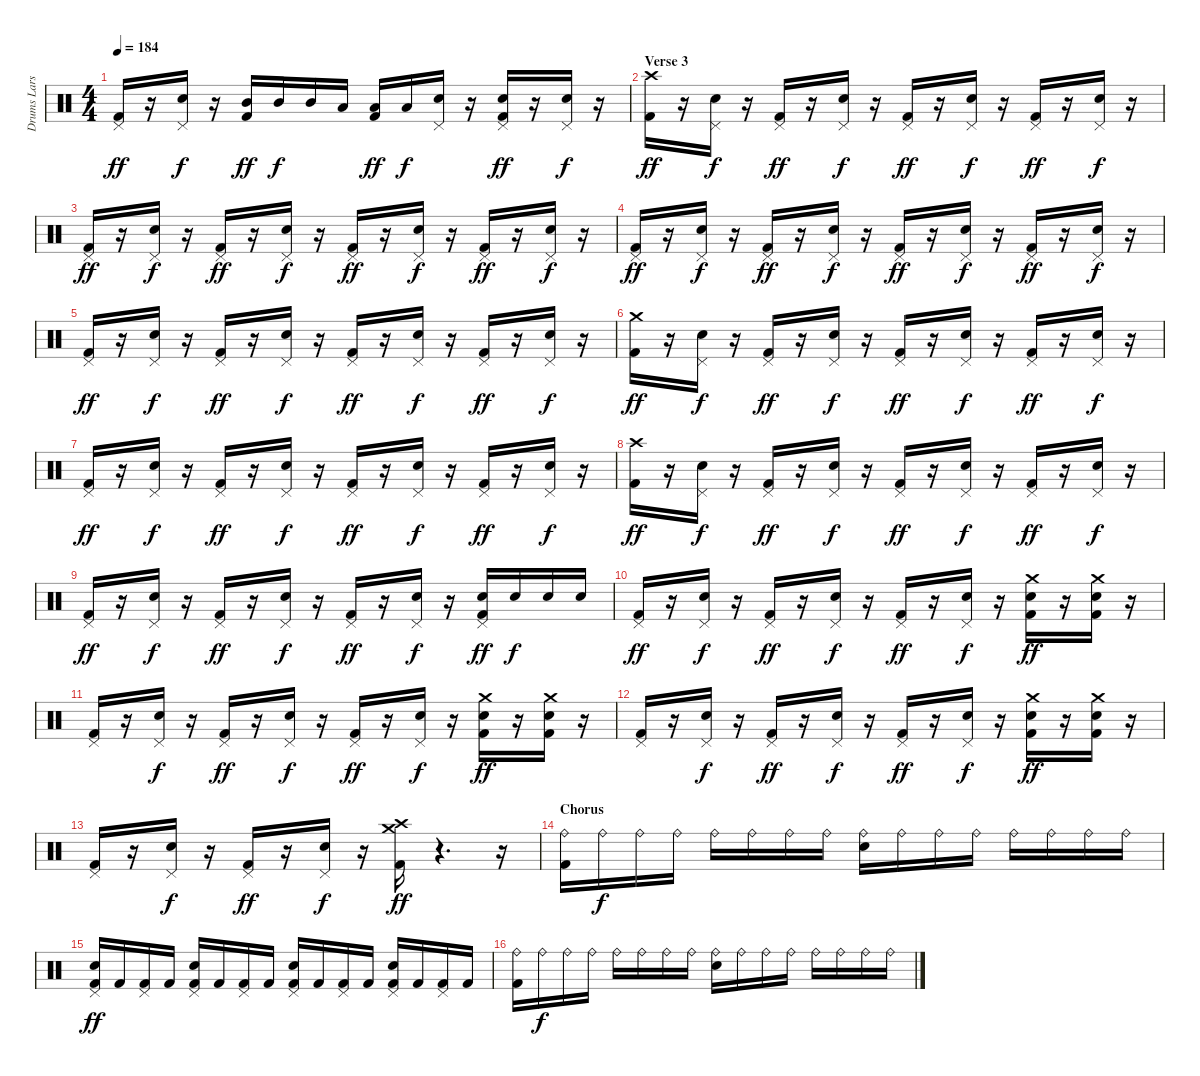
\track ("Drums Lars" "Drums Lars") {instrument percussion}
\staff {score}
\articulation defaults
\ts (4 4)
\tempo 184
\clef neutral
\ks c
("Kick (hit) 2" "Pedal Hi-Hat (hit)").16{dy ff} r.16 ("Pedal Hi-Hat (hit)" "Electric Snare (hit)").16{dy f} r.16 ("Kick (hit) 2" "Mid Tom (hit)").16{dy ff} "Mid Tom (hit)".16{dy f} "Mid Tom (hit)".16 "Low Tom (hit)".16 ("Kick (hit) 2" "Low Tom (hit)").16{dy ff} "Low Tom (hit)".16{dy f} ("Pedal Hi-Hat (hit)" "Electric Snare (hit)").16 r.16 ("Kick (hit) 2" "Pedal Hi-Hat (hit)" "Electric Snare (hit)").16{dy ff} r.16 ("Pedal Hi-Hat (hit)" "Electric Snare (hit)").16{dy f} r.16 |
\section ("" "Verse 3")
("Kick (hit) 2" "Crash high (hit)").16{dy ff} r.16 ("Pedal Hi-Hat (hit)" "Electric Snare (hit)").16{dy f} r.16 ("Kick (hit) 2" "Pedal Hi-Hat (hit)").16{dy ff} r.16 ("Pedal Hi-Hat (hit)" "Electric Snare (hit)").16{dy f} r.16 ("Kick (hit) 2" "Pedal Hi-Hat (hit)").16{dy ff} r.16 ("Pedal Hi-Hat (hit)" "Electric Snare (hit)").16{dy f} r.16 ("Kick (hit) 2" "Pedal Hi-Hat (hit)").16{dy ff} r.16 ("Pedal Hi-Hat (hit)" "Electric Snare (hit)").16{dy f} r.16 |
("Kick (hit) 2" "Pedal Hi-Hat (hit)").16{dy ff} r.16 ("Pedal Hi-Hat (hit)" "Electric Snare (hit)").16{dy f} r.16 ("Kick (hit) 2" "Pedal Hi-Hat (hit)").16{dy ff} r.16 ("Pedal Hi-Hat (hit)" "Electric Snare (hit)").16{dy f} r.16 ("Kick (hit) 2" "Pedal Hi-Hat (hit)").16{dy ff} r.16 ("Pedal Hi-Hat (hit)" "Electric Snare (hit)").16{dy f} r.16 ("Kick (hit) 2" "Pedal Hi-Hat (hit)").16{dy ff} r.16 ("Pedal Hi-Hat (hit)" "Electric Snare (hit)").16{dy f} r.16 |
("Kick (hit) 2" "Pedal Hi-Hat (hit)").16{dy ff} r.16 ("Pedal Hi-Hat (hit)" "Electric Snare (hit)").16{dy f} r.16 ("Kick (hit) 2" "Pedal Hi-Hat (hit)").16{dy ff} r.16 ("Pedal Hi-Hat (hit)" "Electric Snare (hit)").16{dy f} r.16 ("Kick (hit) 2" "Pedal Hi-Hat (hit)").16{dy ff} r.16 ("Pedal Hi-Hat (hit)" "Electric Snare (hit)").16{dy f} r.16 ("Kick (hit) 2" "Pedal Hi-Hat (hit)").16{dy ff} r.16 ("Pedal Hi-Hat (hit)" "Electric Snare (hit)").16{dy f} r.16 |
("Kick (hit) 2" "Pedal Hi-Hat (hit)").16{dy ff} r.16 ("Pedal Hi-Hat (hit)" "Electric Snare (hit)").16{dy f} r.16 ("Kick (hit) 2" "Pedal Hi-Hat (hit)").16{dy ff} r.16 ("Pedal Hi-Hat (hit)" "Electric Snare (hit)").16{dy f} r.16 ("Kick (hit) 2" "Pedal Hi-Hat (hit)").16{dy ff} r.16 ("Pedal Hi-Hat (hit)" "Electric Snare (hit)").16{dy f} r.16 ("Kick (hit) 2" "Pedal Hi-Hat (hit)").16{dy ff} r.16 ("Pedal Hi-Hat (hit)" "Electric Snare (hit)").16{dy f} r.16 |
("Kick (hit) 2" "Crash medium (hit)").16{dy ff} r.16 ("Pedal Hi-Hat (hit)" "Electric Snare (hit)").16{dy f} r.16 ("Kick (hit) 2" "Pedal Hi-Hat (hit)").16{dy ff} r.16 ("Pedal Hi-Hat (hit)" "Electric Snare (hit)").16{dy f} r.16 ("Kick (hit) 2" "Pedal Hi-Hat (hit)").16{dy ff} r.16 ("Pedal Hi-Hat (hit)" "Electric Snare (hit)").16{dy f} r.16 ("Kick (hit) 2" "Pedal Hi-Hat (hit)").16{dy ff} r.16 ("Pedal Hi-Hat (hit)" "Electric Snare (hit)").16{dy f} r.16 |
("Kick (hit) 2" "Pedal Hi-Hat (hit)").16{dy ff} r.16 ("Pedal Hi-Hat (hit)" "Electric Snare (hit)").16{dy f} r.16 ("Kick (hit) 2" "Pedal Hi-Hat (hit)").16{dy ff} r.16 ("Pedal Hi-Hat (hit)" "Electric Snare (hit)").16{dy f} r.16 ("Kick (hit) 2" "Pedal Hi-Hat (hit)").16{dy ff} r.16 ("Pedal Hi-Hat (hit)" "Electric Snare (hit)").16{dy f} r.16 ("Kick (hit) 2" "Pedal Hi-Hat (hit)").16{dy ff} r.16 ("Pedal Hi-Hat (hit)" "Electric Snare (hit)").16{dy f} r.16 |
("Kick (hit) 2" "Crash high (hit)").16{dy ff} r.16 ("Pedal Hi-Hat (hit)" "Electric Snare (hit)").16{dy f} r.16 ("Kick (hit) 2" "Pedal Hi-Hat (hit)").16{dy ff} r.16 ("Pedal Hi-Hat (hit)" "Electric Snare (hit)").16{dy f} r.16 ("Kick (hit) 2" "Pedal Hi-Hat (hit)").16{dy ff} r.16 ("Pedal Hi-Hat (hit)" "Electric Snare (hit)").16{dy f} r.16 ("Kick (hit) 2" "Pedal Hi-Hat (hit)").16{dy ff} r.16 ("Pedal Hi-Hat (hit)" "Electric Snare (hit)").16{dy f} r.16 |
("Kick (hit) 2" "Pedal Hi-Hat (hit)").16{dy ff} r.16 ("Pedal Hi-Hat (hit)" "Electric Snare (hit)").16{dy f} r.16 ("Kick (hit) 2" "Pedal Hi-Hat (hit)").16{dy ff} r.16 ("Pedal Hi-Hat (hit)" "Electric Snare (hit)").16{dy f} r.16 ("Kick (hit) 2" "Pedal Hi-Hat (hit)").16{dy ff} r.16 ("Pedal Hi-Hat (hit)" "Electric Snare (hit)").16{dy f} r.16 ("Kick (hit) 2" "Pedal Hi-Hat (hit)" "Electric Snare (hit)").16{dy ff} "Electric Snare (hit)".16{dy f} "Electric Snare (hit)".16 "Electric Snare (hit)".16 |
("Kick (hit) 2" "Pedal Hi-Hat (hit)").16{dy ff} r.16 ("Pedal Hi-Hat (hit)" "Electric Snare (hit)").16{dy f} r.16 ("Kick (hit) 2" "Pedal Hi-Hat (hit)").16{dy ff} r.16 ("Pedal Hi-Hat (hit)" "Electric Snare (hit)").16{dy f} r.16 ("Kick (hit) 2" "Pedal Hi-Hat (hit)").16{dy ff} r.16 ("Pedal Hi-Hat (hit)" "Electric Snare (hit)").16{dy f} r.16 ("Kick (hit) 2" "Crash medium (hit)" "Electric Snare (hit)").16{dy ff} r.16 ("Kick (hit) 2" "Crash medium (hit)" "Electric Snare (hit)").16 r.16 |
("Kick (hit) 2" "Pedal Hi-Hat (hit)").16 r.16 ("Pedal Hi-Hat (hit)" "Electric Snare (hit)").16{dy f} r.16 ("Kick (hit) 2" "Pedal Hi-Hat (hit)").16{dy ff} r.16 ("Pedal Hi-Hat (hit)" "Electric Snare (hit)").16{dy f} r.16 ("Kick (hit) 2" "Pedal Hi-Hat (hit)").16{dy ff} r.16 ("Pedal Hi-Hat (hit)" "Electric Snare (hit)").16{dy f} r.16 ("Kick (hit) 2" "Crash medium (hit)" "Electric Snare (hit)").16{dy ff} r.16 ("Kick (hit) 2" "Crash medium (hit)" "Electric Snare (hit)").16 r.16 |
("Kick (hit) 2" "Pedal Hi-Hat (hit)").16 r.16 ("Pedal Hi-Hat (hit)" "Electric Snare (hit)").16{dy f} r.16 ("Kick (hit) 2" "Pedal Hi-Hat (hit)").16{dy ff} r.16 ("Pedal Hi-Hat (hit)" "Electric Snare (hit)").16{dy f} r.16 ("Kick (hit) 2" "Pedal Hi-Hat (hit)").16{dy ff} r.16 ("Pedal Hi-Hat (hit)" "Electric Snare (hit)").16{dy f} r.16 ("Kick (hit) 2" "Crash medium (hit)" "Electric Snare (hit)").16{dy ff} r.16 ("Kick (hit) 2" "Crash medium (hit)" "Electric Snare (hit)").16 r.16 |
("Kick (hit) 2" "Pedal Hi-Hat (hit)").16 r.16 ("Pedal Hi-Hat (hit)" "Electric Snare (hit)").16{dy f} r.16 ("Kick (hit) 2" "Pedal Hi-Hat (hit)").16{dy ff} r.16 ("Pedal Hi-Hat (hit)" "Electric Snare (hit)").16{dy f} r.16 ("Kick (hit) 2" "Crash high (hit)" "Crash medium (hit)").16{dy ff} r.4{d} r.16 |
\section ("" "Chorus")
("Kick (hit) 2" "Ride (bell)").16 "Ride (bell)".16{dy f} "Ride (bell)".16 "Ride (bell)".16 "Ride (bell)".16 "Ride (bell)".16 "Ride (bell)".16 "Ride (bell)".16 ("Ride (bell)" "Electric Snare (hit)").16 "Ride (bell)".16 "Ride (bell)".16 "Ride (bell)".16 "Ride (bell)".16 "Ride (bell)".16 "Ride (bell)".16 "Ride (bell)".16 |
("Kick (hit) 2" "Pedal Hi-Hat (hit)" "Electric Snare (hit)").16{dy ff} "Kick (hit) 2".16 ("Kick (hit) 2" "Pedal Hi-Hat (hit)").16 "Kick (hit) 2".16 ("Kick (hit) 2" "Pedal Hi-Hat (hit)" "Electric Snare (hit)").16 "Kick (hit) 2".16 ("Kick (hit) 2" "Pedal Hi-Hat (hit)").16 "Kick (hit) 2".16 ("Kick (hit) 2" "Pedal Hi-Hat (hit)" "Electric Snare (hit)").16 "Kick (hit) 2".16 ("Kick (hit) 2" "Pedal Hi-Hat (hit)").16 "Kick (hit) 2".16 ("Kick (hit) 2" "Pedal Hi-Hat (hit)" "Electric Snare (hit)").16 "Kick (hit) 2".16 ("Kick (hit) 2" "Pedal Hi-Hat (hit)").16 "Kick (hit) 2".16 |
("Kick (hit) 2" "Ride (bell)").16 "Ride (bell)".16{dy f} "Ride (bell)".16 "Ride (bell)".16 "Ride (bell)".16 "Ride (bell)".16 "Ride (bell)".16 "Ride (bell)".16 ("Ride (bell)" "Electric Snare (hit)").16 "Ride (bell)".16 "Ride (bell)".16 "Ride (bell)".16 "Ride (bell)".16 "Ride (bell)".16 "Ride (bell)".16 "Ride (bell)".16
